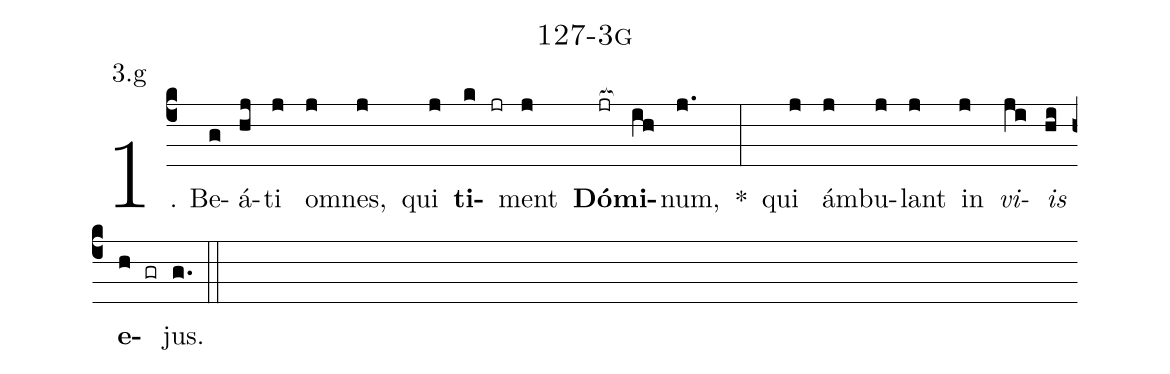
name: 127-3g;
annotation: 3.g;
%%
(c4)1. Be(g)á(hj)ti(j) om(j)nes,(j) qui(j) <b>ti</b>(k jr)ment(j) <b>Dó</b>(jr[ocb:1{])<b>mi</b>(ih[ocb:0}])num,(j.) *(:) qui(j) ám(j)bu(j)lant(j) in(j) <i>vi</i>(ji)<i>is</i>(hi) <b>e</b>(h gr)jus.(g.) (::)
